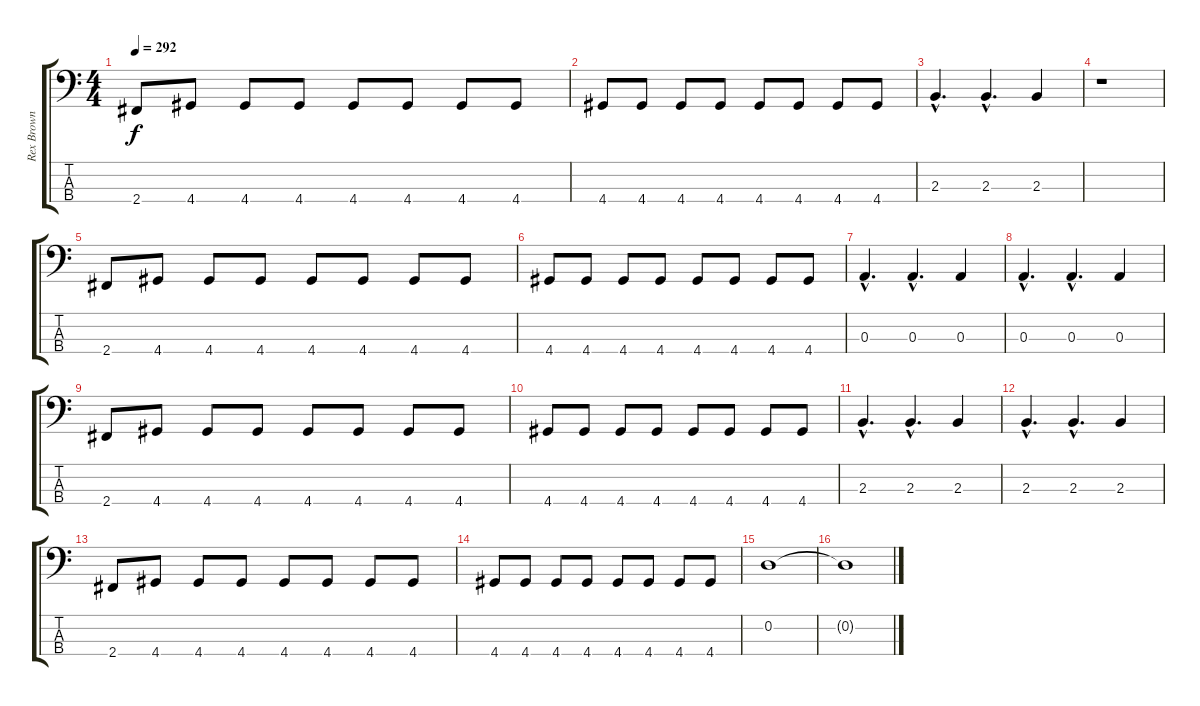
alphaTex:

\track ("Rex Brown" "Rex Brown") {instrument electricbasspick}
\staff {score tabs}
\tuning (G2 D2 A1 E1) {hide}
\ts (4 4)
\tempo 292
\clef f4
\ks c
2.4.8{dy f} 4.4.8 4.4.8 4.4.8 4.4.8 4.4.8 4.4.8 4.4.8 |
4.4.8 4.4.8 4.4.8 4.4.8 4.4.8 4.4.8 4.4.8 4.4.8 |
2.3{hac}.4{d} 2.3{hac}.4{d} 2.3.4 |
r.1 |
2.4.8 4.4.8 4.4.8 4.4.8 4.4.8 4.4.8 4.4.8 4.4.8 |
4.4.8 4.4.8 4.4.8 4.4.8 4.4.8 4.4.8 4.4.8 4.4.8 |
0.3{hac}.4{d} 0.3{hac}.4{d} 0.3.4 |
0.3{hac}.4{d} 0.3{hac}.4{d} 0.3.4 |
2.4.8 4.4.8 4.4.8 4.4.8 4.4.8 4.4.8 4.4.8 4.4.8 |
4.4.8 4.4.8 4.4.8 4.4.8 4.4.8 4.4.8 4.4.8 4.4.8 |
2.3{hac}.4{d} 2.3{hac}.4{d} 2.3.4 |
2.3{hac}.4{d} 2.3{hac}.4{d} 2.3.4 |
2.4.8 4.4.8 4.4.8 4.4.8 4.4.8 4.4.8 4.4.8 4.4.8 |
4.4.8 4.4.8 4.4.8 4.4.8 4.4.8 4.4.8 4.4.8 4.4.8 |
0.2.1 |
0.2{t}.1
